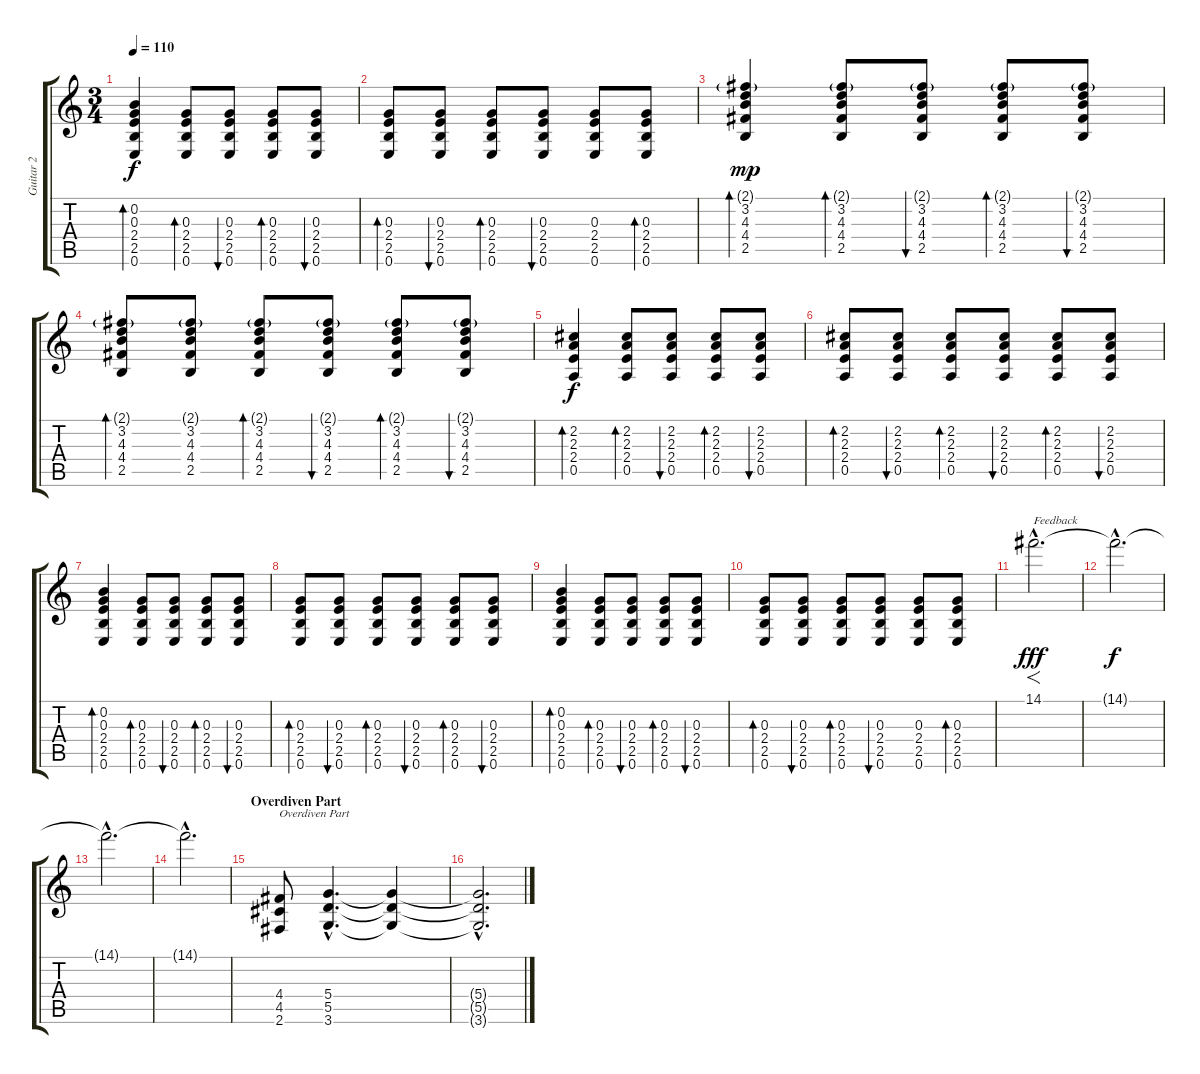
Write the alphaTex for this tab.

\track ("Guitar 2" "Guitar 2") {instrument electricguitarclean}
\staff {score tabs}
\tuning (E4 B3 G3 D3 A2 E2) {hide}
\ts (3 4)
\tempo 110
\clef g2
\ks c
(0.2 0.3 2.4 2.5 0.6).4{bd 60 dy f} (0.3 2.4 2.5 0.6).8{bd 60} (0.3 2.4 2.5 0.6).8{bu 60} (0.3 2.4 2.5 0.6).8{bd 60} (0.3 2.4 2.5 0.6).8{bu 60} |
(0.3 2.4 2.5 0.6).8{bd 60} (0.3 2.4 2.5 0.6).8{bu 60} (0.3 2.4 2.5 0.6).8{bd 60} (0.3 2.4 2.5 0.6).8{bu 60} (0.3 2.4 2.5 0.6).8 (0.3 2.4 2.5 0.6).8{bd 60} |
(2.1{g} 3.2 4.3 4.4 2.5).4{bd 60 dy mp} (2.1{g} 3.2 4.3 4.4 2.5).8{bd 60} (2.1{g} 3.2 4.3 4.4 2.5).8{bu 60} (2.1{g} 3.2 4.3 4.4 2.5).8{bd 60} (2.1{g} 3.2 4.3 4.4 2.5).8{bu 60} |
(2.1{g} 3.2 4.3 4.4 2.5).8{bd 60} (2.1{g} 3.2 4.3 4.4 2.5).8 (2.1{g} 3.2 4.3 4.4 2.5).8{bd 60} (2.1{g} 3.2 4.3 4.4 2.5).8{bu 60} (2.1{g} 3.2 4.3 4.4 2.5).8{bd 60} (2.1{g} 3.2 4.3 4.4 2.5).8{bu 60} |
(2.2 2.3 2.4 0.5).4{bd 60 dy f} (2.2 2.3 2.4 0.5).8{bd 60} (2.2 2.3 2.4 0.5).8{bu 60} (2.2 2.3 2.4 0.5).8{bd 60} (2.2 2.3 2.4 0.5).8{bu 60} |
(2.2 2.3 2.4 0.5).8{bd 60} (2.2 2.3 2.4 0.5).8{bu 60} (2.2 2.3 2.4 0.5).8{bd 60} (2.2 2.3 2.4 0.5).8{bu 60} (2.2 2.3 2.4 0.5).8{bd 60} (2.2 2.3 2.4 0.5).8{bu 60} |
(0.2 0.3 2.4 2.5 0.6).4{bd 60} (0.3 2.4 2.5 0.6).8{bd 60} (0.3 2.4 2.5 0.6).8{bu 60} (0.3 2.4 2.5 0.6).8{bd 60} (0.3 2.4 2.5 0.6).8{bu 60} |
(0.3 2.4 2.5 0.6).8{bd 60} (0.3 2.4 2.5 0.6).8{bu 60} (0.3 2.4 2.5 0.6).8{bd 60} (0.3 2.4 2.5 0.6).8{bu 60} (0.3 2.4 2.5 0.6).8{bd 60} (0.3 2.4 2.5 0.6).8{bu 60} |
(0.2 0.3 2.4 2.5 0.6).4{bd 60} (0.3 2.4 2.5 0.6).8{bd 60} (0.3 2.4 2.5 0.6).8{bu 60} (0.3 2.4 2.5 0.6).8{bd 60} (0.3 2.4 2.5 0.6).8{bu 60} |
(0.3 2.4 2.5 0.6).8{bd 60} (0.3 2.4 2.5 0.6).8{bu 60} (0.3 2.4 2.5 0.6).8{bd 60} (0.3 2.4 2.5 0.6).8{bu 60} (0.3 2.4 2.5 0.6).8 (0.3 2.4 2.5 0.6).8{bd 60} |
14.1{hac}.2{f d txt "Feedback" dy fff volume 16 instrument distortionguitar} |
14.1{hac t}.2{d dy f} |
14.1{hac t}.2{d} |
14.1{hac t}.2{d} |
\section ("" "Overdiven Part")
(4.4 4.5 2.6).8{txt "Overdiven Part" volume 16 instrument distortionguitar} (5.4{hac} 5.5{hac} 3.6{hac}).4{d} (5.4{t} 5.5{t} 3.6{t}).4 |
(5.4{hac t} 5.5{hac t} 3.6{hac t}).2{d}
